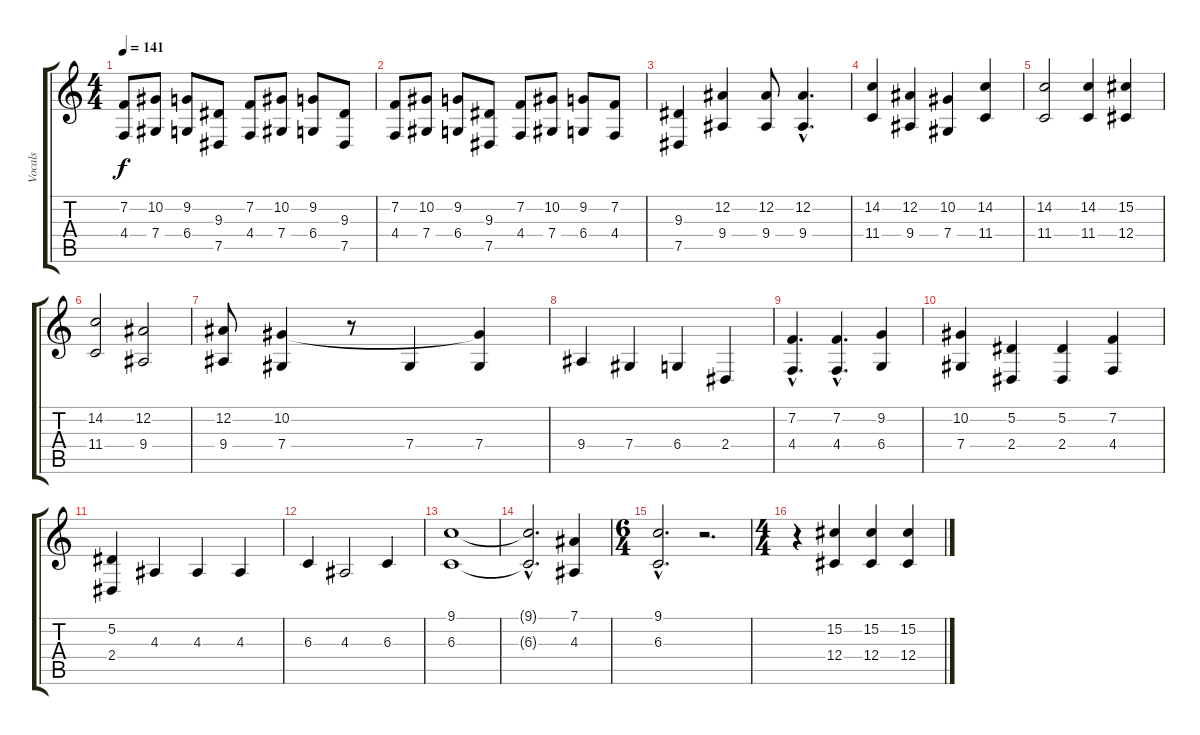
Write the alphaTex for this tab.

\track ("Vocals" "Vocals") {instrument synthbrass2}
\staff {score tabs}
\tuning (Eb4 Bb3 Gb3 Db3 Ab2 Eb2) {hide}
\ts (4 4)
\tempo 141
\clef g2
\ks c
(7.2 4.4).8{dy f} (10.2 7.4).8 (9.2 6.4).8 (9.3 7.5).8 (7.2 4.4).8 (10.2 7.4).8 (9.2 6.4).8 (9.3 7.5).8 |
(7.2 4.4).8 (10.2 7.4).8 (9.2 6.4).8 (9.3 7.5).8 (7.2 4.4).8 (10.2 7.4).8 (9.2 6.4).8 (7.2 4.4).8 |
(9.3 7.5).4 (12.2 9.4).4 (12.2 9.4).8 (12.2{hac} 9.4{hac}).4{d} |
(14.2 11.4).4 (12.2 9.4).4 (10.2 7.4).4 (14.2 11.4).4 |
(14.2 11.4).2 (14.2 11.4).4 (15.2 12.4).4 |
(14.2 11.4).2 (12.2 9.4).2 |
(12.2 9.4).8 (10.2 7.4).4 r.8 7.4.4 (10.2{t} 7.4).4 |
9.4.4 7.4.4 6.4.4 2.4.4 |
(7.2{hac} 4.4{hac}).4{d} (7.2{hac} 4.4{hac}).4{d} (9.2 6.4).4 |
(10.2 7.4).4 (5.2 2.4).4 (5.2 2.4).4 (7.2 4.4).4 |
(5.2 2.4).4 4.3.4 4.3.4 4.3.4 |
6.3.4 4.3.2 6.3.4 |
(9.1 6.3).1 |
(9.1{hac t} 6.3{hac t}).2{d} (7.1 4.3).4 |
\ts (6 4)
(9.1{hac} 6.3{hac}).2{d} r.2{d} |
\ts (4 4)
r.4 (15.2 12.4).4 (15.2 12.4).4 (15.2 12.4).4
